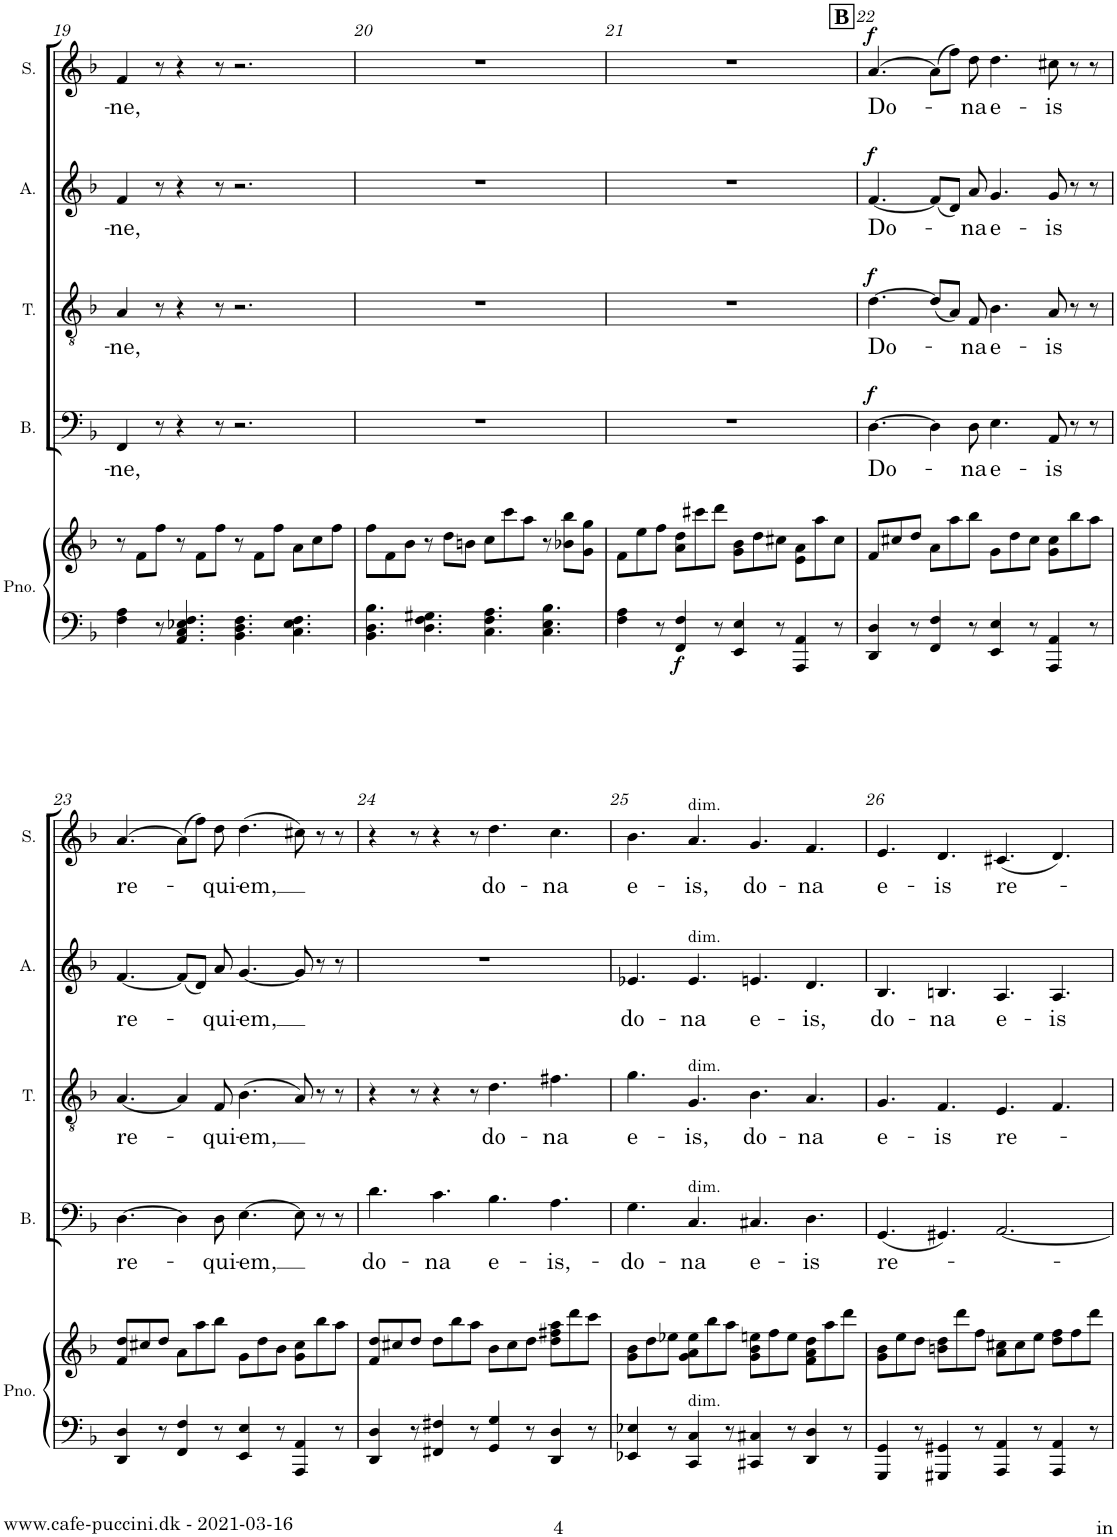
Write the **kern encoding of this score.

**kern	**kern	**dynam	**kern	**text	**dynam	**kern	**text	**dynam	**kern	**text	**dynam	**kern	**text	**dynam
*part5	*part5	*part5	*part4	*part4	*part4	*part3	*part3	*part3	*part2	*part2	*part2	*part1	*part1	*part1
*staff6	*staff5	*staff5/6	*staff4	*staff4	*staff4	*staff3	*staff3	*staff3	*staff2	*staff2	*staff2	*staff1	*staff1	*staff1
*I"Piano	*	*	*I"Basse	*	*	*I"Ténor	*	*	*I"Alto	*	*	*I"Soprano	*	*
*I'Pno.	*	*	*I'B.	*	*	*I'T.	*	*	*I'A.	*	*	*I'S.	*	*
!!LO:PB:g=z
*clefF4	*clefG2	*	*clefF4	*	*	*clefGv2	*	*	*clefG2	*	*	*clefG2	*	*
*k[b-]	*k[b-]	*	*k[b-]	*	*	*k[b-]	*	*	*k[b-]	*	*	*k[b-]	*	*
*M12/8	*M12/8	*	*M12/8	*	*	*M12/8	*	*	*M12/8	*	*	*M12/8	*	*
=19	=19	=19	=19	=19	=19	=19	=19	=19	=19	=19	=19	=19	=19	=19
!	!	!	!	!LO:LY:b	!	!	!LO:LY:b	!	!	!LO:LY:b	!	!	!LO:LY:b	!
4F\ 4A\	8r	.	4FF/	-ne,	.	4A/	-ne,	.	4f/	-ne,	.	4f/	-ne,	.
.	8f\L	.	.	.	.	.	.	.	.	.	.	.	.	.
8r	8ff\J	.	8r	.	.	8r	.	.	8r	.	.	8r	.	.
4.AA/ 4.C/ 4.E-X/ 4.F/	8r	.	4r	.	.	4r	.	.	4r	.	.	4r	.	.
.	8f\L	.	.	.	.	.	.	.	.	.	.	.	.	.
.	8ff\J	.	8r	.	.	8r	.	.	8r	.	.	8r	.	.
4.BB-\ 4.D\ 4.F\	8r	.	2.r	.	.	2.r	.	.	2.r	.	.	2.r	.	.
.	8f\L	.	.	.	.	.	.	.	.	.	.	.	.	.
.	8ff\J	.	.	.	.	.	.	.	.	.	.	.	.	.
4.C\ 4.E-\ 4.F\	8a\L	.	.	.	.	.	.	.	.	.	.	.	.	.
.	8cc\	.	.	.	.	.	.	.	.	.	.	.	.	.
.	8ff\J	.	.	.	.	.	.	.	.	.	.	.	.	.
=20	=20	=20	=20	=20	=20	=20	=20	=20	=20	=20	=20	=20	=20	=20
4.BB-\ 4.D\ 4.B-\	8ff\L	.	1.r	.	.	1.r	.	.	1.r	.	.	1.r	.	.
.	8f\	.	.	.	.	.	.	.	.	.	.	.	.	.
.	8b-\J	.	.	.	.	.	.	.	.	.	.	.	.	.
4.D\ 4.F\ 4.G#X\	8r	.	.	.	.	.	.	.	.	.	.	.	.	.
.	8dd\L	.	.	.	.	.	.	.	.	.	.	.	.	.
.	8bn\J	.	.	.	.	.	.	.	.	.	.	.	.	.
4.C\ 4.F\ 4.A\	8cc\L	.	.	.	.	.	.	.	.	.	.	.	.	.
.	8ccc\	.	.	.	.	.	.	.	.	.	.	.	.	.
.	8aa\J	.	.	.	.	.	.	.	.	.	.	.	.	.
4.C\ 4.E\ 4.B-\	8r	.	.	.	.	.	.	.	.	.	.	.	.	.
.	8b-X\ 8bb-\L	.	.	.	.	.	.	.	.	.	.	.	.	.
.	8g\ 8gg\J	.	.	.	.	.	.	.	.	.	.	.	.	.
=21	=21	=21	=21	=21	=21	=21	=21	=21	=21	=21	=21	=21	=21	=21
4F\ 4A\	8f\L	.	1.r	.	.	1.r	.	.	1.r	.	.	1.r	.	.
.	8ee\	.	.	.	.	.	.	.	.	.	.	.	.	.
8r	8ff\J	.	.	.	.	.	.	.	.	.	.	.	.	.
!	!	!LO:DY:b=2	!	!	!	!	!	!	!	!	!	!	!	!
4FF/ 4F/	8a\ 8dd\L	f	.	.	.	.	.	.	.	.	.	.	.	.
.	8ccc#X\	.	.	.	.	.	.	.	.	.	.	.	.	.
8r	8ddd\J	.	.	.	.	.	.	.	.	.	.	.	.	.
4EE/ 4E/	8g\ 8b-\L	.	.	.	.	.	.	.	.	.	.	.	.	.
.	8dd\	.	.	.	.	.	.	.	.	.	.	.	.	.
8r	8cc#X\J	.	.	.	.	.	.	.	.	.	.	.	.	.
4AAA/ 4AA/	8e\ 8a\L	.	.	.	.	.	.	.	.	.	.	.	.	.
.	8aa\	.	.	.	.	.	.	.	.	.	.	.	.	.
8r	8cc#\J	.	.	.	.	.	.	.	.	.	.	.	.	.
=22	=22	=22	=22	=22	=22	=22	=22	=22	=22	=22	=22	=22	=22	=22
!	!	!	!	!	!	!	!	!	!	!	!	!LO:TX:a:B:t=B	!	!
!	!	!	!	!LO:LY:b	!LO:DY:a	!	!LO:LY:b	!LO:DY:a	!	!LO:LY:b	!LO:DY:a	!	!LO:LY:b	!LO:DY:a
4DD/ 4D/	8f/L	.	[4.D\	Do-	f	[4.d\	Do-	f	[4.f/	Do-	f	[4.a/	Do-	f
.	8cc#X/	.	.	.	.	.	.	.	.	.	.	.	.	.
8r	8dd/J	.	.	.	.	.	.	.	.	.	.	.	.	.
4FF/ 4F/	8a\L	.	4D\]	.	.	(8d/L]	.	.	(8f/L]	.	.	(8a\L]	.	.
.	8aa\	.	.	.	.	8A/J)	.	.	8d/J)	.	.	8ff\J)	.	.
!	!	!	!	!LO:LY:b	!	!	!LO:LY:b	!	!	!LO:LY:b	!	!	!LO:LY:b	!
8r	8bb-\J	.	8D\	-na	.	8F/	-na	.	8a/	-na	.	8dd\	-na	.
!	!	!	!	!LO:LY:b	!	!	!LO:LY:b	!	!	!LO:LY:b	!	!	!LO:LY:b	!
4EE/ 4E/	8g\L	.	4.E\	e-	.	4.B-\	e-	.	4.g/	e-	.	4.dd\	e-	.
.	8dd\	.	.	.	.	.	.	.	.	.	.	.	.	.
8r	8cc#\J	.	.	.	.	.	.	.	.	.	.	.	.	.
!	!	!	!	!LO:LY:b	!	!	!LO:LY:b	!	!	!LO:LY:b	!	!	!LO:LY:b	!
4AAA/ 4AA/	8g\ 8cc#\L	.	8AA/	-is	.	8A/	-is	.	8g/	-is	.	8cc#X\	-is	.
.	8bb-\	.	8r	.	.	8r	.	.	8r	.	.	8r	.	.
8r	8aa\J	.	8r	.	.	8r	.	.	8r	.	.	8r	.	.
!!LO:LB:g=z
=23	=23	=23	=23	=23	=23	=23	=23	=23	=23	=23	=23	=23	=23	=23
!	!	!	!	!LO:LY:b	!	!	!LO:LY:b	!	!	!LO:LY:b	!	!	!LO:LY:b	!
4DD/ 4D/	8f/ 8dd/L	.	[4.D\	re-	.	[4.A/	re-	.	[4.f/	re-	.	[4.a/	re-	.
.	8cc#X/	.	.	.	.	.	.	.	.	.	.	.	.	.
8r	8dd/J	.	.	.	.	.	.	.	.	.	.	.	.	.
4FF/ 4F/	8a\L	.	4D\]	.	.	4A/]	.	.	(8f/L]	.	.	(8a\L]	.	.
.	8aa\	.	.	.	.	.	.	.	8d/J)	.	.	8ff\J)	.	.
!	!	!	!	!LO:LY:b	!	!	!LO:LY:b	!	!	!LO:LY:b	!	!	!LO:LY:b	!
8r	8bb-\J	.	8D\	-qui-	.	8F/	-qui-	.	8a/	-qui-	.	8dd\	-qui-	.
!	!	!	!	!LO:LY:b	!	!	!LO:LY:b	!	!	!LO:LY:b	!	!	!LO:LY:b	!
4EE/ 4E/	8g\L	.	[4.E\	-em,	.	(4.B-\	-em,	.	[4.g/	-em,	.	(4.dd\	-em,	.
.	8dd\	.	.	.	.	.	.	.	.	.	.	.	.	.
8r	8b-\J	.	.	.	.	.	.	.	.	.	.	.	.	.
4AAA/ 4AA/	8g\ 8cc#\L	.	8E\]	.	.	8A/)	.	.	8g/]	.	.	8cc#X\)	.	.
.	8bb-\	.	8r	.	.	8r	.	.	8r	.	.	8r	.	.
8r	8aa\J	.	8r	.	.	8r	.	.	8r	.	.	8r	.	.
=24	=24	=24	=24	=24	=24	=24	=24	=24	=24	=24	=24	=24	=24	=24
!	!	!	!	!LO:LY:b	!	!	!	!	!	!	!	!	!	!
4DD/ 4D/	8f/ 8dd/L	.	4.d\	do-	.	4r	.	.	1.r	.	.	4r	.	.
.	8cc#X/	.	.	.	.	.	.	.	.	.	.	.	.	.
8r	8dd/J	.	.	.	.	8r	.	.	.	.	.	8r	.	.
!	!	!	!	!LO:LY:b	!	!	!	!	!	!	!	!	!	!
4FF#X/ 4F#X/	8dd\L	.	4.c\	-na	.	4r	.	.	.	.	.	4r	.	.
.	8bb-\	.	.	.	.	.	.	.	.	.	.	.	.	.
8r	8aa\J	.	.	.	.	8r	.	.	.	.	.	8r	.	.
!	!	!	!	!LO:LY:b	!	!	!LO:LY:b	!	!	!	!	!	!LO:LY:b	!
4GG/ 4G/	8b-\L	.	4.B-\	e-	.	4.d\	do-	.	.	.	.	4.dd\	do-	.
.	8cc#\	.	.	.	.	.	.	.	.	.	.	.	.	.
8r	8dd\J	.	.	.	.	.	.	.	.	.	.	.	.	.
!	!	!	!	!LO:LY:b	!	!	!LO:LY:b	!	!	!	!	!	!LO:LY:b	!
4DD/ 4D/	8dd\ 8ff#X\ 8aa\L	.	4.A\	-is,-	.	4.f#X\	-na	.	.	.	.	4.cc\	-na	.
.	8ddd\	.	.	.	.	.	.	.	.	.	.	.	.	.
8r	8ccc\J	.	.	.	.	.	.	.	.	.	.	.	.	.
=25	=25	=25	=25	=25	=25	=25	=25	=25	=25	=25	=25	=25	=25	=25
!	!	!	!	!LO:LY:b	!	!	!LO:LY:b	!	!	!LO:LY:b	!	!	!LO:LY:b	!
4EE-X/ 4E-X/	8g\ 8b-\L	.	4.G\	-do-	.	4.g\	e-	.	4.e-X/	do-	.	4.b-\	e-	.
.	8dd\	.	.	.	.	.	.	.	.	.	.	.	.	.
8r	8ee-X\J	.	.	.	.	.	.	.	.	.	.	.	.	.
!	!	!	!	!	!	!	!	!	!	!	!	!LO:TX:a:t=dim.	!	!
!	!	!	!	!	!	!	!	!	!LO:TX:a:t=dim.	!	!	!	!	!
!	!	!	!	!	!	!LO:TX:a:t=dim.	!	!	!	!	!	!	!	!
!	!	!	!LO:TX:a:t=dim.	!	!	!	!	!	!	!	!	!	!	!
!LO:TX:a:t=dim.	!	!	!	!	!	!	!	!	!	!	!	!	!	!
!	!	!	!	!LO:LY:b	!	!	!LO:LY:b	!	!	!LO:LY:b	!	!	!LO:LY:b	!
4CC/ 4C/	8g\ 8a\ 8ee-\L	.	4.C/	-na	.	4.G/	-is,	.	4.e-/	-na	.	4.a/	-is,	.
.	8bb-\	.	.	.	.	.	.	.	.	.	.	.	.	.
8r	8aa\J	.	.	.	.	.	.	.	.	.	.	.	.	.
!	!	!	!	!LO:LY:b	!	!	!LO:LY:b	!	!	!LO:LY:b	!	!	!LO:LY:b	!
4CC#X/ 4C#X/	8g\ 8b-\ 8een\L	.	4.C#X/	e-	.	4.B-\	do-	.	4.en/	e-	.	4.g/	do-	.
.	8ff\	.	.	.	.	.	.	.	.	.	.	.	.	.
8r	8ee\J	.	.	.	.	.	.	.	.	.	.	.	.	.
!	!	!	!	!LO:LY:b	!	!	!LO:LY:b	!	!	!LO:LY:b	!	!	!LO:LY:b	!
4DD/ 4D/	8f\ 8a\ 8dd\L	.	4.D\	-is	.	4.A/	-na	.	4.d/	-is,	.	4.f/	-na	.
.	8aa\	.	.	.	.	.	.	.	.	.	.	.	.	.
8r	8ddd\J	.	.	.	.	.	.	.	.	.	.	.	.	.
=26	=26	=26	=26	=26	=26	=26	=26	=26	=26	=26	=26	=26	=26	=26
!	!	!	!	!LO:LY:b	!	!	!LO:LY:b	!	!	!LO:LY:b	!	!	!LO:LY:b	!
4GGG/ 4GG/	8g\ 8b-\L	.	(4.GG/	re-	.	4.G/	e-	.	4.B-/	do-	.	4.e/	e-	.
.	8ee\	.	.	.	.	.	.	.	.	.	.	.	.	.
8r	8dd\J	.	.	.	.	.	.	.	.	.	.	.	.	.
!	!	!	!	!	!	!	!LO:LY:b	!	!	!LO:LY:b	!	!	!LO:LY:b	!
4GGG#X/ 4GG#X/	8bn\ 8dd\L	.	4.GG#X/)	.	.	4.F/	-is	.	4.Bn/	-na	.	4.d/	-is	.
.	8ddd\	.	.	.	.	.	.	.	.	.	.	.	.	.
8r	8ff\J	.	.	.	.	.	.	.	.	.	.	.	.	.
!	!	!	!	!	!	!	!LO:LY:b	!	!	!LO:LY:b	!	!	!LO:LY:b	!
4AAA/ 4AA/	8a\ 8cc#X\L	.	[2.AA/	.	.	4.E/	re-	.	4.A/	e-	.	(4.c#X/	re-	.
.	8cc#\	.	.	.	.	.	.	.	.	.	.	.	.	.
8r	8ee\J	.	.	.	.	.	.	.	.	.	.	.	.	.
!	!	!	!	!	!	!	!	!	!	!LO:LY:b	!	!	!	!
4AAA/ 4AA/	8dd\ 8ff\L	.	.	.	.	4.F/	.	.	4.A/	-is	.	4.d/)	.	.
.	8ff\	.	.	.	.	.	.	.	.	.	.	.	.	.
8r	8ddd\J	.	.	.	.	.	.	.	.	.	.	.	.	.
=	=	=	=	=	=	=	=	=	=	=	=	=	=	=
*-	*-	*-	*-	*-	*-	*-	*-	*-	*-	*-	*-	*-	*-	*-
